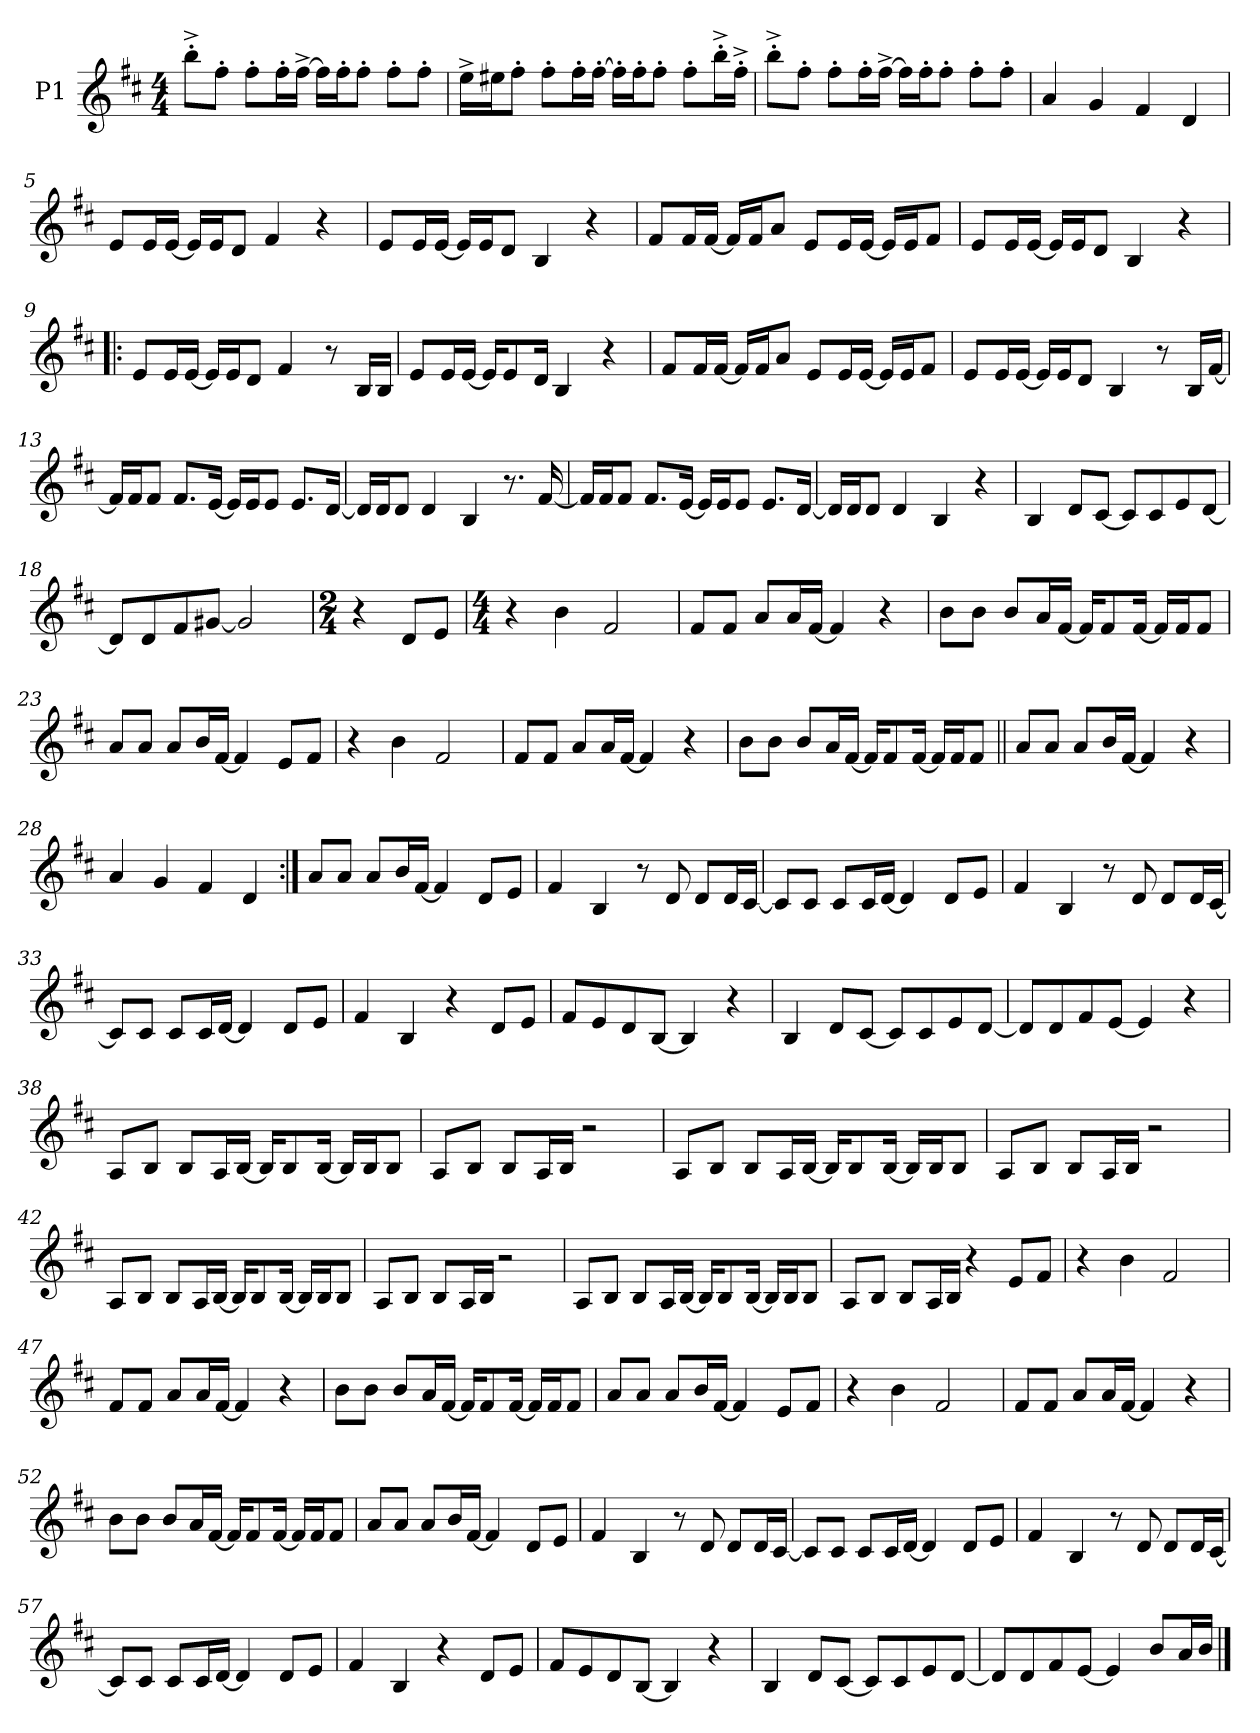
**kern
*part1
*staff1
*I"P1
*clefG2
*k[f#c#]
*b:
*M4/4
*MM112
=1
8bb'^\L
8ff#'\J
8ff#'\L
16ff#'\L
[>16ff#^\JJ
16ff#\LL]
16ff#'\J
8ff#'\J
8ff#'\L
8ff#'\J
=2
16ee^\LL
16ee#X\J
8ff#'\J
8ff#'\L
16ff#'\L
[>16ff#'\JJ
16ff#'\LL]
16ff#'\J
8ff#'\J
8ff#'\L
16bb'^\L
16ff#'^\JJ
=3
8bb'^\L
8ff#'\J
8ff#'\L
16ff#'\L
[>16ff#^\JJ
16ff#\LL]
16ff#'\J
8ff#'\J
8ff#'\L
8ff#'\J
!!LO:LB:g=z
=4
4a/
4g/
4f#/
4d/
=5
8e/L
16e/L
[<16e/JJ
16e/LL]
16e/J
8d/J
4f#/
4r
=6
8e/L
16e/L
[<16e/JJ
16e/LL]
16e/J
8d/J
4B/
4r
=7
8f#/L
16f#/L
[<16f#/JJ
16f#/LL]
16f#/J
8a/J
8e/L
16e/L
[<16e/JJ
16e/LL]
16e/J
8f#/J
!!LO:LB:g=z
=8
8e/L
16e/L
[<16e/JJ
16e/LL]
16e/J
8d/J
4B/
4r
=9!|:
8e/L
16e/L
[<16e/JJ
16e/LL]
16e/J
8d/J
4f#/
8r
16B/LL
16B/JJ
=10
8e/L
16e/L
[<16e/JJ
16e/KL]
8e/
16d/Jk
4B/
4r
=11
8f#/L
16f#/L
[<16f#/JJ
16f#/LL]
16f#/J
8a/J
8e/L
16e/L
[<16e/JJ
16e/LL]
16e/J
8f#/J
!!LO:LB:g=z
=12
8e/L
16e/L
[<16e/JJ
16e/LL]
16e/J
8d/J
4B/
8r
16B/LL
[<16f#/JJ
=13
16f#/LL]
16f#/J
8f#/J
8.f#/L
[<16e/Jk
16e/LL]
16e/J
8e/J
8.e/L
[<16d/Jk
=14
16d/LL]
16d/J
8d/J
4d/
4B/
8.r
[<16f#/
=15
16f#/LL]
16f#/J
8f#/J
8.f#/L
[<16e/Jk
16e/LL]
16e/J
8e/J
8.e/L
[<16d/Jk
!!LO:LB:g=z
=16
16d/LL]
16d/J
8d/J
4d/
4B/
4r
=17
4B/
8d/L
[<8c#/J
8c#/L]
8c#/
8e/
[<8d/J
=18
8d/L]
8d/
8f#/
[<8g#X/J
2g#/]
=19
*M2/4
4r
8d/L
8e/J
=20
*M4/4
4r
4b\
2f#/
!!LO:LB:g=z
=21
8f#/L
8f#/J
8a/L
16a/L
[<16f#/JJ
4f#/]
4r
=22
8b\L
8b\J
8b/L
16a/L
[<16f#/JJ
16f#/KL]
8f#/
[<16f#/Jk
16f#/LL]
16f#/J
8f#/J
=23
8a/L
8a/J
8a/L
16b/L
[<16f#/JJ
4f#/]
8e/L
8f#/J
=24
4r
4b\
2f#/
!!LO:LB:g=z
=25
8f#/L
8f#/J
8a/L
16a/L
[<16f#/JJ
4f#/]
4r
=26
8b\L
8b\J
8b/L
16a/L
[<16f#/JJ
16f#/KL]
8f#/
[<16f#/Jk
16f#/LL]
16f#/J
8f#/J
=27||
8a/L
8a/J
8a/L
16b/L
[<16f#/JJ
4f#/]
4r
=28
4a/
4g/
4f#/
4d/
!!LO:LB:g=z
=29:|!
8a/L
8a/J
8a/L
16b/L
[<16f#/JJ
4f#/]
8d/L
8e/J
=30
4f#/
4B/
8r
8d/
8d/L
16d/L
[<16c#/JJ
=31
8c#/L]
8c#/J
8c#/L
16c#/L
[<16d/JJ
4d/]
8d/L
8e/J
=32
4f#/
4B/
8r
8d/
8d/L
16d/L
[<16c#/JJ
!!LO:LB:g=z
=33
8c#/L]
8c#/J
8c#/L
16c#/L
[<16d/JJ
4d/]
8d/L
8e/J
=34
4f#/
4B/
4r
8d/L
8e/J
=35
8f#/L
8e/
8d/
[<8B/J
4B/]
4r
=36
4B/
8d/L
[<8c#/J
8c#/L]
8c#/
8e/
[<8d/J
!!LO:LB:g=z
=37
8d/L]
8d/
8f#/
[<8e/J
4e/]
4r
=38
8A/L
8B/J
8B/L
16A/L
[<16B/JJ
16B/KL]
8B/
[<16B/Jk
16B/LL]
16B/J
8B/J
=39
8A/L
8B/J
8B/L
16A/L
16B/JJ
2r
=40
8A/L
8B/J
8B/L
16A/L
[<16B/JJ
16B/KL]
8B/
[<16B/Jk
16B/LL]
16B/J
8B/J
!!LO:PB:g=z
=41
8A/L
8B/J
8B/L
16A/L
16B/JJ
2r
=42
8A/L
8B/J
8B/L
16A/L
[<16B/JJ
16B/KL]
8B/
[<16B/Jk
16B/LL]
16B/J
8B/J
=43
8A/L
8B/J
8B/L
16A/L
16B/JJ
2r
=44
8A/L
8B/J
8B/L
16A/L
[<16B/JJ
16B/KL]
8B/
[<16B/Jk
16B/LL]
16B/J
8B/J
!!LO:LB:g=z
=45
8A/L
8B/J
8B/L
16A/L
16B/JJ
4r
8e/L
8f#/J
=46
4r
4b\
2f#/
=47
8f#/L
8f#/J
8a/L
16a/L
[<16f#/JJ
4f#/]
4r
=48
8b\L
8b\J
8b/L
16a/L
[<16f#/JJ
16f#/KL]
8f#/
[<16f#/Jk
16f#/LL]
16f#/J
8f#/J
!!LO:LB:g=z
=49
8a/L
8a/J
8a/L
16b/L
[<16f#/JJ
4f#/]
8e/L
8f#/J
=50
4r
4b\
2f#/
=51
8f#/L
8f#/J
8a/L
16a/L
[<16f#/JJ
4f#/]
4r
=52
8b\L
8b\J
8b/L
16a/L
[<16f#/JJ
16f#/KL]
8f#/
[<16f#/Jk
16f#/LL]
16f#/J
8f#/J
!!LO:LB:g=z
=53
8a/L
8a/J
8a/L
16b/L
[<16f#/JJ
4f#/]
8d/L
8e/J
=54
4f#/
4B/
8r
8d/
8d/L
16d/L
[<16c#/JJ
=55
8c#/L]
8c#/J
8c#/L
16c#/L
[<16d/JJ
4d/]
8d/L
8e/J
=56
4f#/
4B/
8r
8d/
8d/L
16d/L
[<16c#/JJ
!!LO:LB:g=z
=57
8c#/L]
8c#/J
8c#/L
16c#/L
[<16d/JJ
4d/]
8d/L
8e/J
=58
4f#/
4B/
4r
8d/L
8e/J
=59
8f#/L
8e/
8d/
[<8B/J
4B/]
4r
!!LO:LB:g=z
=60
4B/
8d/L
[<8c#/J
8c#/L]
8c#/
8e/
[<8d/J
=61
8d/L]
8d/
8f#/
[<8e/J
4e/]
8b/L
16a/L
16b/JJ
==
*-
